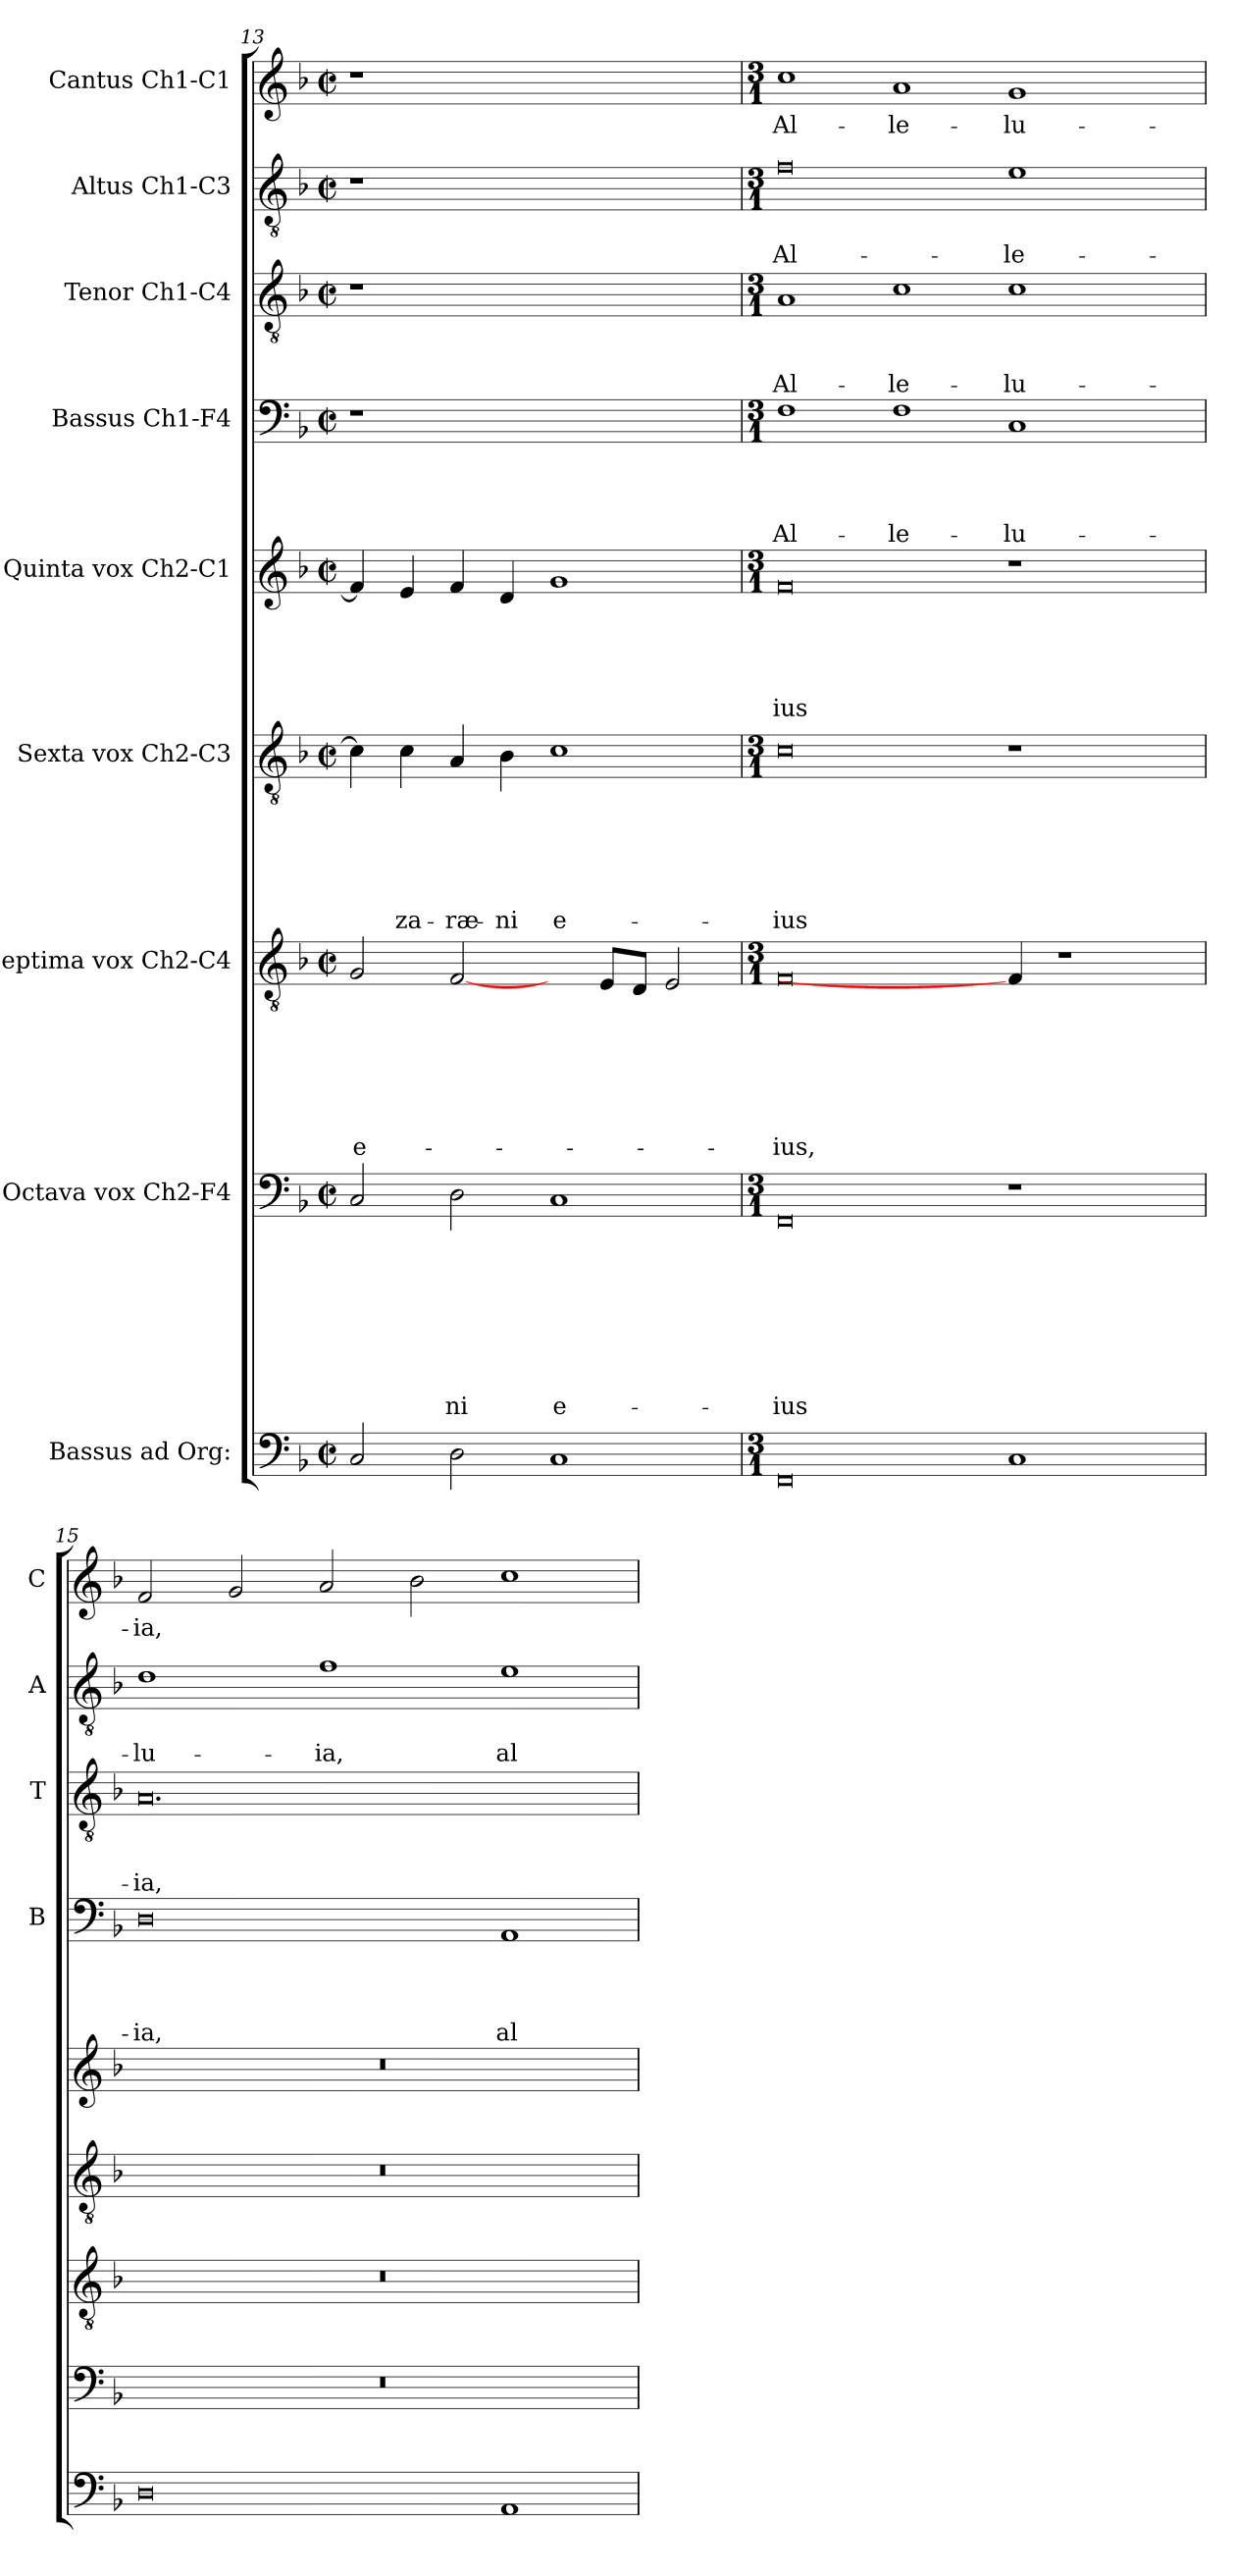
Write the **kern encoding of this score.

**kern	**kern	**text	**text	**text	**text	**text	**text	**text	**text	**kern	**text	**text	**text	**text	**text	**text	**text	**kern	**text	**text	**text	**text	**text	**text	**kern	**text	**text	**text	**text	**text	**kern	**text	**text	**text	**text	**kern	**text	**text	**text	**kern	**text	**text	**kern	**text
*part9	*part8	*part8	*part8	*part8	*part8	*part8	*part8	*part8	*part8	*part7	*part7	*part7	*part7	*part7	*part7	*part7	*part7	*part6	*part6	*part6	*part6	*part6	*part6	*part6	*part5	*part5	*part5	*part5	*part5	*part5	*part4	*part4	*part4	*part4	*part4	*part3	*part3	*part3	*part3	*part2	*part2	*part2	*part1	*part1
*staff9	*staff8	*staff8	*staff8	*staff8	*staff8	*staff8	*staff8	*staff8	*staff8	*staff7	*staff7	*staff7	*staff7	*staff7	*staff7	*staff7	*staff7	*staff6	*staff6	*staff6	*staff6	*staff6	*staff6	*staff6	*staff5	*staff5	*staff5	*staff5	*staff5	*staff5	*staff4	*staff4	*staff4	*staff4	*staff4	*staff3	*staff3	*staff3	*staff3	*staff2	*staff2	*staff2	*staff1	*staff1
*I"Bassus ad Org:	*I"Octava vox Ch2-F4	*	*	*	*	*	*	*	*	*I"Septima vox Ch2-C4	*	*	*	*	*	*	*	*I"Sexta vox Ch2-C3	*	*	*	*	*	*	*I"Quinta vox Ch2-C1	*	*	*	*	*	*I"Bassus Ch1-F4	*	*	*	*	*I"Tenor Ch1-C4	*	*	*	*I"Altus Ch1-C3	*	*	*I"Cantus Ch1-C1	*
*	*	*	*	*	*	*	*	*	*	*	*	*	*	*	*	*	*	*	*	*	*	*	*	*	*	*	*	*	*	*	*I'B	*	*	*	*	*I'T	*	*	*	*I'A	*	*	*I'C	*
*clefF4	*clefF4	*	*	*	*	*	*	*	*	*clefGv2	*	*	*	*	*	*	*	*clefGv2	*	*	*	*	*	*	*clefG2	*	*	*	*	*	*clefF4	*	*	*	*	*clefGv2	*	*	*	*clefGv2	*	*	*clefG2	*
*k[b-]	*k[b-]	*	*	*	*	*	*	*	*	*k[b-]	*	*	*	*	*	*	*	*k[b-]	*	*	*	*	*	*	*k[b-]	*	*	*	*	*	*k[b-]	*	*	*	*	*k[b-]	*	*	*	*k[b-]	*	*	*k[b-]	*
*F:	*F:	*	*	*	*	*	*	*	*	*F:	*	*	*	*	*	*	*	*F:	*	*	*	*	*	*	*F:	*	*	*	*	*	*F:	*	*	*	*	*F:	*	*	*	*F:	*	*	*F:	*
*M2/2	*M2/2	*	*	*	*	*	*	*	*	*M2/2	*	*	*	*	*	*	*	*M2/2	*	*	*	*	*	*	*M2/2	*	*	*	*	*	*M2/2	*	*	*	*	*M2/2	*	*	*	*M2/2	*	*	*M2/2	*
*met(c|)	*met(c|)	*	*	*	*	*	*	*	*	*met(c|)	*	*	*	*	*	*	*	*met(c|)	*	*	*	*	*	*	*met(c|)	*	*	*	*	*	*met(c|)	*	*	*	*	*met(c|)	*	*	*	*met(c|)	*	*	*met(c|)	*
=13	=13	=13	=13	=13	=13	=13	=13	=13	=13	=13	=13	=13	=13	=13	=13	=13	=13	=13	=13	=13	=13	=13	=13	=13	=13	=13	=13	=13	=13	=13	=13	=13	=13	=13	=13	=13	=13	=13	=13	=13	=13	=13	=13	=13
!	!	!	!	!	!	!	!	!	!	!	!	!	!	!	!	!	!LO:LY:b	!	!	!	!	!	!	!	!	!	!	!	!	!	!	!	!	!	!	!	!	!	!	!	!	!	!	!
2C/	2C/	.	.	.	.	.	.	.	.	2G/	.	.	.	.	.	.	e-	4c\]	.	.	.	.	.	.	4f/]	.	.	.	.	.	1r	.	.	.	.	1r	.	.	.	1r	.	.	1r	.
!	!	!	!	!	!	!	!	!	!	!	!	!	!	!	!	!	!	!	!	!	!	!	!	!LO:LY:b	!	!	!	!	!	!	!	!	!	!	!	!	!	!	!	!	!	!	!	!
.	.	.	.	.	.	.	.	.	.	.	.	.	.	.	.	.	.	4c\	.	.	.	.	.	-za-	4e/	.	.	.	.	.	.	.	.	.	.	.	.	.	.	.	.	.	.	.
!	!	!	!	!	!	!	!	!	!LO:LY:b	!	!	!	!	!	!	!	!	!	!	!	!	!	!	!LO:LY:b	!	!	!	!	!	!	!	!	!	!	!	!	!	!	!	!	!	!	!	!
2D\	2D\	.	.	.	.	.	.	.	-ni	[2F/	.	.	.	.	.	.	.	4A/	.	.	.	.	.	-ræ-	4f/	.	.	.	.	.	.	.	.	.	.	.	.	.	.	.	.	.	.	.
!	!	!	!	!	!	!	!	!	!	!	!	!	!	!	!	!	!	!	!	!	!	!	!	!LO:LY:b	!	!	!	!	!	!	!	!	!	!	!	!	!	!	!	!	!	!	!	!
.	.	.	.	.	.	.	.	.	.	.	.	.	.	.	.	.	.	4B-\	.	.	.	.	.	-ni	4d/	.	.	.	.	.	.	.	.	.	.	.	.	.	.	.	.	.	.	.
!	!	!	!	!	!	!	!	!	!LO:LY:b	!	!	!	!	!	!	!	!	!	!	!	!	!	!	!LO:LY:b	!	!	!	!	!	!	!	!	!	!	!	!	!	!	!	!	!	!	!	!
1C	1C	.	.	.	.	.	.	.	e-	4ryy	.	.	.	.	.	.	.	1c	.	.	.	.	.	e-	1g	.	.	.	.	.	1ryy	.	.	.	.	1ryy	.	.	.	1ryy	.	.	1ryy	.
.	.	.	.	.	.	.	.	.	.	8E/L	.	.	.	.	.	.	.	.	.	.	.	.	.	.	.	.	.	.	.	.	.	.	.	.	.	.	.	.	.	.	.	.	.	.
.	.	.	.	.	.	.	.	.	.	8D/J	.	.	.	.	.	.	.	.	.	.	.	.	.	.	.	.	.	.	.	.	.	.	.	.	.	.	.	.	.	.	.	.	.	.
.	.	.	.	.	.	.	.	.	.	2E/	.	.	.	.	.	.	.	.	.	.	.	.	.	.	.	.	.	.	.	.	.	.	.	.	.	.	.	.	.	.	.	.	.	.
!!LO:LB:g=z
=14	=14	=14	=14	=14	=14	=14	=14	=14	=14	=14	=14	=14	=14	=14	=14	=14	=14	=14	=14	=14	=14	=14	=14	=14	=14	=14	=14	=14	=14	=14	=14	=14	=14	=14	=14	=14	=14	=14	=14	=14	=14	=14	=14	=14
*M3/1	*M3/1	*	*	*	*	*	*	*	*	*M3/1	*	*	*	*	*	*	*	*M3/1	*	*	*	*	*	*	*M3/1	*	*	*	*	*	*M3/1	*	*	*	*	*M3/1	*	*	*	*M3/1	*	*	*M3/1	*
!	!	!	!	!	!	!	!	!	!LO:LY:b	!	!	!	!	!	!	!	!LO:LY:b	!	!	!	!	!	!	!LO:LY:b	!	!	!	!	!	!LO:LY:b	!	!	!	!	!LO:LY:b	!	!	!	!LO:LY:b	!	!	!LO:LY:b	!	!LO:LY:b
0FF	0FF	.	.	.	.	.	.	.	-ius	0F	.	.	.	.	.	.	-ius,	0c	.	.	.	.	.	-ius	0f	.	.	.	.	-ius	1F	.	.	.	Al-	1A	.	.	Al-	0f	.	Al-	1cc	Al-
!	!	!	!	!	!	!	!	!	!	!	!	!	!	!	!	!	!	!	!	!	!	!	!	!	!	!	!	!	!	!	!	!	!	!	!LO:LY:b	!	!	!	!LO:LY:b	!	!	!	!	!LO:LY:b
.	.	.	.	.	.	.	.	.	.	.	.	.	.	.	.	.	.	.	.	.	.	.	.	.	.	.	.	.	.	.	1F	.	.	.	-le-	1c	.	.	-le-	.	.	.	1a	-le-
!	!	!	!	!	!	!	!	!	!	!	!	!	!	!	!	!	!	!	!	!	!	!	!	!	!	!	!	!	!	!	!	!	!	!	!LO:LY:b	!	!	!	!LO:LY:b	!	!	!LO:LY:b	!	!LO:LY:b
1C	1r	.	.	.	.	.	.	.	.	4F/]	.	.	.	.	.	.	.	1r	.	.	.	.	.	.	1r	.	.	.	.	.	1C	.	.	.	-lu-	1c	.	.	-lu-	1e	.	-le-	1g	-lu-
.	.	.	.	.	.	.	.	.	.	1r	.	.	.	.	.	.	.	.	.	.	.	.	.	.	.	.	.	.	.	.	.	.	.	.	.	.	.	.	.	.	.	.	.	.
4ryy	4ryy	.	.	.	.	.	.	.	.	.	.	.	.	.	.	.	.	4ryy	.	.	.	.	.	.	4ryy	.	.	.	.	.	4ryy	.	.	.	.	4ryy	.	.	.	4ryy	.	.	4ryy	.
=15	=15	=15	=15	=15	=15	=15	=15	=15	=15	=15	=15	=15	=15	=15	=15	=15	=15	=15	=15	=15	=15	=15	=15	=15	=15	=15	=15	=15	=15	=15	=15	=15	=15	=15	=15	=15	=15	=15	=15	=15	=15	=15	=15	=15
!	!	!	!	!	!	!	!	!	!	!	!	!	!	!	!	!	!	!	!	!	!	!	!	!	!	!	!	!	!	!	!	!	!	!	!LO:LY:b	!	!	!	!LO:LY:b	!	!	!LO:LY:b	!	!LO:LY:b
0D	0.r	.	.	.	.	.	.	.	.	0.r	.	.	.	.	.	.	.	0.r	.	.	.	.	.	.	0.r	.	.	.	.	.	0D	.	.	.	-ia,	0.A	.	.	-ia,	1d	.	-lu-	2f/	-ia,
.	.	.	.	.	.	.	.	.	.	.	.	.	.	.	.	.	.	.	.	.	.	.	.	.	.	.	.	.	.	.	.	.	.	.	.	.	.	.	.	.	.	.	2g/	.
!	!	!	!	!	!	!	!	!	!	!	!	!	!	!	!	!	!	!	!	!	!	!	!	!	!	!	!	!	!	!	!	!	!	!	!	!	!	!	!	!	!	!LO:LY:b	!	!
.	.	.	.	.	.	.	.	.	.	.	.	.	.	.	.	.	.	.	.	.	.	.	.	.	.	.	.	.	.	.	.	.	.	.	.	.	.	.	.	1f	.	-ia,	2a/	.
.	.	.	.	.	.	.	.	.	.	.	.	.	.	.	.	.	.	.	.	.	.	.	.	.	.	.	.	.	.	.	.	.	.	.	.	.	.	.	.	.	.	.	2b-\	.
!	!	!	!	!	!	!	!	!	!	!	!	!	!	!	!	!	!	!	!	!	!	!	!	!	!	!	!	!	!	!	!	!	!	!	!LO:LY:b	!	!	!	!	!	!	!LO:LY:b	!	!
1AA	.	.	.	.	.	.	.	.	.	.	.	.	.	.	.	.	.	.	.	.	.	.	.	.	.	.	.	.	.	.	1AA	.	.	.	al-	.	.	.	.	1e	.	al-	1cc	.
=	=	=	=	=	=	=	=	=	=	=	=	=	=	=	=	=	=	=	=	=	=	=	=	=	=	=	=	=	=	=	=	=	=	=	=	=	=	=	=	=	=	=	=	=
*-	*-	*-	*-	*-	*-	*-	*-	*-	*-	*-	*-	*-	*-	*-	*-	*-	*-	*-	*-	*-	*-	*-	*-	*-	*-	*-	*-	*-	*-	*-	*-	*-	*-	*-	*-	*-	*-	*-	*-	*-	*-	*-	*-	*-
